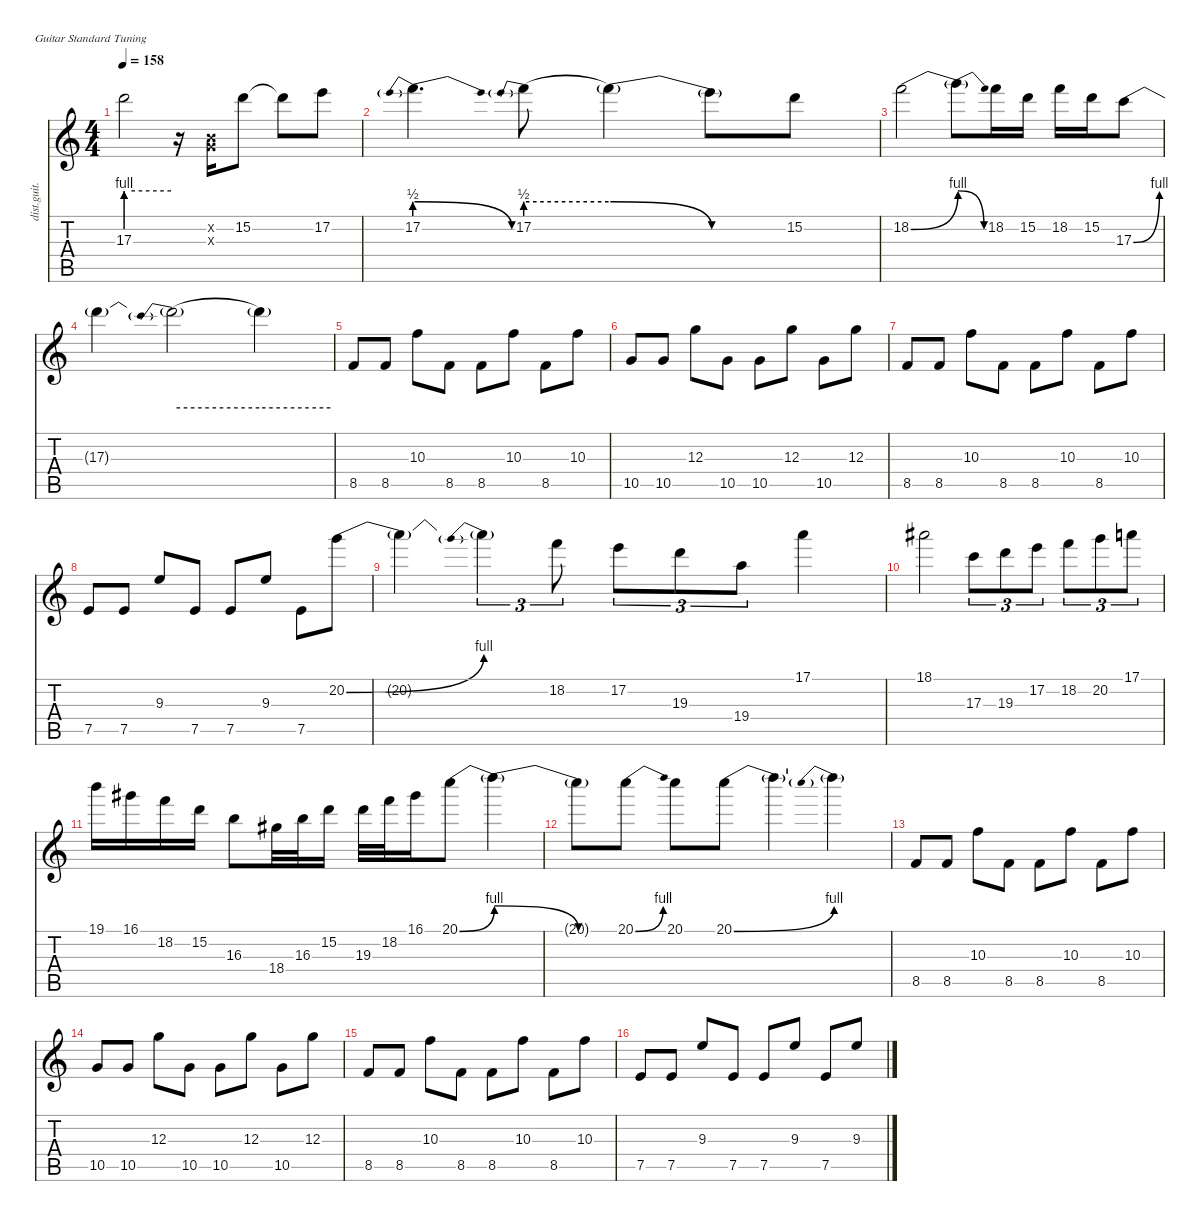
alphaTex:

\defaultSystemsLayout 4
\hideDynamics
\bracketExtendMode nobrackets
\otherSystemsTrackNameOrientation horizontal
\track ("Friedman" "dist.guit.") {instrument distortionguitar}
\staff {score tabs}
\tuning (E4 B3 G3 D3 A2 E2)
\ts (4 4)
\tempo 158
\clef g2
\ks c
17.3{be (hold 0 4 60 4) t}.2{dy f beam Down} r.16{beam Down} (0.2{x} 0.3{x}).16{beam Down} 15.2.8{beam Down} 15.2{t}.8{beam Down} 17.2.8{beam Down} |
17.2{be (prebendrelease 0 2 39.999998399999996 0)}.4{d beam Down} 17.2{be (prebend 0 2 60 2)}.8{beam Down} 17.2{be (release 0 2 60 0) t}.4{beam Down} 17.2{be (hold 0 0 60 0) t}.8{beam Down} 15.2.8{beam Down} |
18.2{be (bend 0 0 60 4)}.2{beam Down} 18.2{be (release 0 4 60 0) t}.8{beam Down} 18.2.16{beam Down} 15.2.16{beam Down} 18.2.16{beam Down} 15.2.16{beam Down} 17.3{be (bend 0 0 60 4)}.8{beam Down} |
17.3{t}.4{beam Down} 17.3{be (prebend 0 4 60 4) t}.2{beam Down} 17.3{be (hold 0 4 60 4) t}.4{beam Down} |
8.5.8{beam Up} 8.5.8{beam Up} 10.3.8{beam Down} 8.5.8{beam Down} 8.5.8{beam Down} 10.3.8{beam Down} 8.5.8{beam Down} 10.3.8{beam Down} |
10.5.8{beam Up} 10.5.8{beam Up} 12.3.8{beam Down} 10.5.8{beam Down} 10.5.8{beam Down} 12.3.8{beam Down} 10.5.8{beam Down} 12.3.8{beam Down} |
8.5.8{beam Up} 8.5.8{beam Up} 10.3.8{beam Down} 8.5.8{beam Down} 8.5.8{beam Down} 10.3.8{beam Down} 8.5.8{beam Down} 10.3.8{beam Down} |
7.5.8{beam Up} 7.5.8{beam Up} 9.3.8{beam Up} 7.5.8{beam Up} 7.5.8{beam Up} 9.3.8{beam Up} 7.5.8{beam Down} 20.2{be (bend 0 0 60 4)}.8{beam Down} |
20.2{t}.4{beam Down} 20.2{be (prebend 0 4 60 4) t}.4{tu (3 2) beam Down} 18.2.8{tu (3 2) beam Down} 17.2.8{tu (3 2) beam Down} 19.3.8{tu (3 2) beam Down} 19.4.8{tu (3 2) beam Down} 17.1.4{beam Down} |
18.1{acc #}.2{beam Down} 17.3.8{tu (3 2) beam Down} 19.3.8{tu (3 2) beam Down} 17.2.8{tu (3 2) beam Down} 18.2.8{tu (3 2) beam Down} 20.2.8{tu (3 2) beam Down} 17.1.8{tu (3 2) beam Down} |
19.1.16{beam Down} 16.1{acc #}.16{beam Down} 18.2.16{beam Down} 15.2.16{beam Down} 16.3.8{beam Down} 18.4{acc #}.32{beam Down} 16.3.32{beam Down} 15.2.16{beam Down} 19.3.32{beam Down} 18.2.32{beam Down} 16.1{acc #}.16{beam Down} 20.1{be (bend 0 0 60 4)}.8{beam Down} 20.1{be (release 0 4 60 0) t}.4{beam Down} |
20.1{be (hold 0 0 60 0) t}.8{beam Down} 20.1{be (bend 0 0 30 4)}.8{beam Down} 20.1.8{beam Down} 20.1{be (bend 0 0 60 4)}.8{beam Down} 20.1{t}.4{beam Down} 20.1{be (prebend 0 4 60 4) t}.4{beam Down} |
8.5.8{beam Up} 8.5.8{beam Up} 10.3.8{beam Down} 8.5.8{beam Down} 8.5.8{beam Down} 10.3.8{beam Down} 8.5.8{beam Down} 10.3.8{beam Down} |
10.5.8{beam Up} 10.5.8{beam Up} 12.3.8{beam Down} 10.5.8{beam Down} 10.5.8{beam Down} 12.3.8{beam Down} 10.5.8{beam Down} 12.3.8{beam Down} |
8.5.8{beam Up} 8.5.8{beam Up} 10.3.8{beam Down} 8.5.8{beam Down} 8.5.8{beam Down} 10.3.8{beam Down} 8.5.8{beam Down} 10.3.8{beam Down} |
7.5.8{beam Up} 7.5.8{beam Up} 9.3.8{beam Up} 7.5.8{beam Up} 7.5.8{beam Up} 9.3.8{beam Up} 7.5.8{beam Up} 9.3.8{beam Up}
